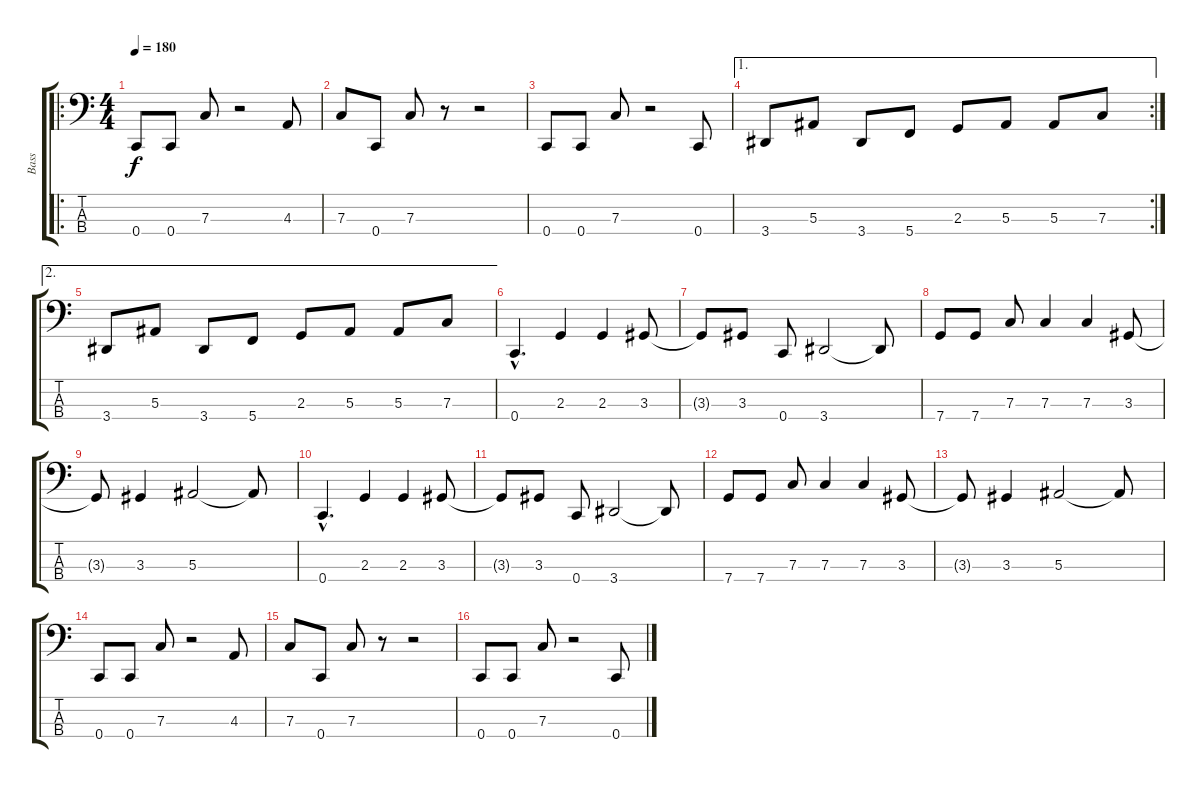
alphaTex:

\track ("Bass" "Bass") {instrument electricbasspick}
\staff {score tabs}
\tuning (Eb2 Bb1 F1 C1) {hide}
\ro
\ts (4 4)
\tempo 180
\clef f4
\ks c
0.4.8{dy f} 0.4.8 7.3.8 r.2 4.3.8 |
7.3.8 0.4.8 7.3.8 r.8 r.2 |
0.4.8 0.4.8 7.3.8 r.2 0.4.8 |
\ae 1
\rc 2
3.4.8 5.3.8 3.4.8 5.4.8 2.3.8 5.3.8 5.3.8 7.3.8 |
\ae 2
3.4.8 5.3.8 3.4.8 5.4.8 2.3.8 5.3.8 5.3.8 7.3.8 |
0.4{hac}.4{d} 2.3.4 2.3.4 3.3.8 |
3.3{t}.8 3.3.8 0.4.8 3.4.2 3.4{t}.8 |
7.4.8 7.4.8 7.3.8 7.3.4 7.3.4 3.3.8 |
3.3{t}.8 3.3.4 5.3.2 5.3{t}.8 |
0.4{hac}.4{d} 2.3.4 2.3.4 3.3.8 |
3.3{t}.8 3.3.8 0.4.8 3.4.2 3.4{t}.8 |
7.4.8 7.4.8 7.3.8 7.3.4 7.3.4 3.3.8 |
3.3{t}.8 3.3.4 5.3.2 5.3{t}.8 |
0.4.8 0.4.8 7.3.8 r.2 4.3.8 |
7.3.8 0.4.8 7.3.8 r.8 r.2 |
0.4.8 0.4.8 7.3.8 r.2 0.4.8
